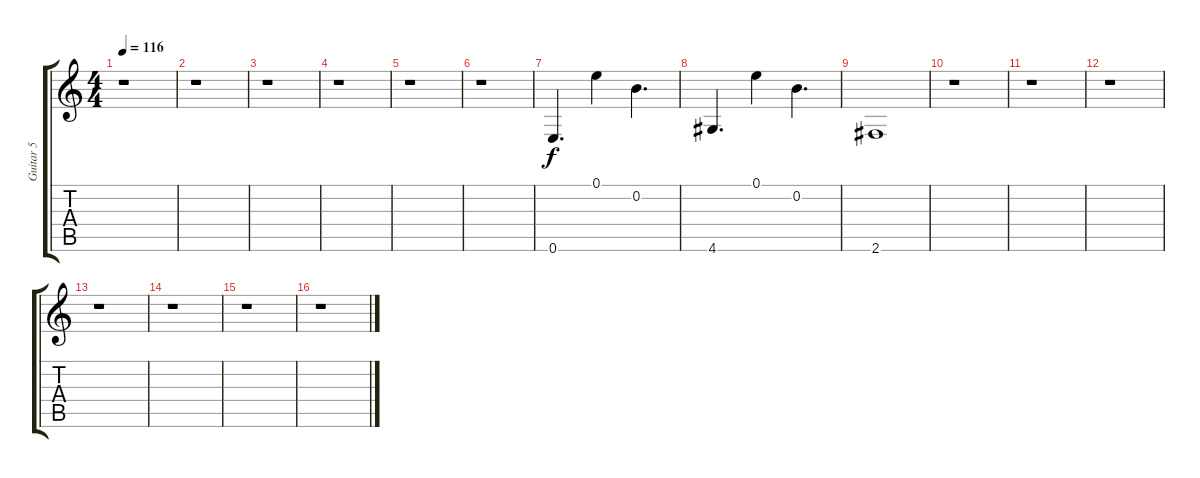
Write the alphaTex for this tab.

\track ("Guitar 5" "Guitar 5") {instrument electricguitarclean}
\staff {score tabs}
\tuning (E4 B3 G3 D3 A2 E2) {hide}
\ts (4 4)
\tempo 116
\clef g2
\ks c
r.1{dy f} |
r.1 |
r.1 |
r.1 |
r.1 |
r.1 |
0.6.4{d} 0.1.4 0.2.4{d} |
4.6.4{d} 0.1.4 0.2.4{d} |
2.6.1 |
r.1 |
r.1 |
r.1 |
r.1 |
r.1 |
r.1 |
r.1
